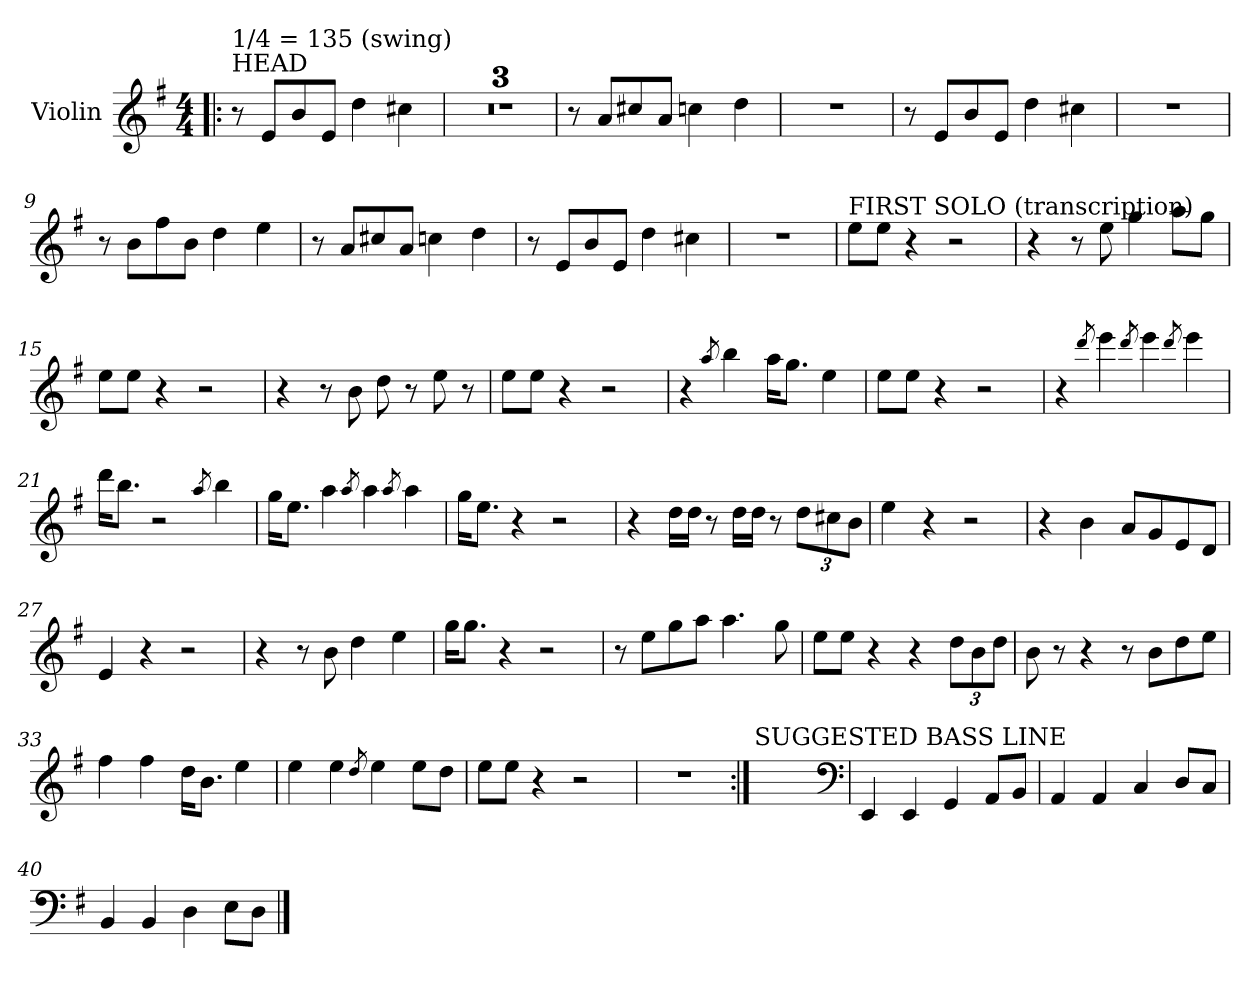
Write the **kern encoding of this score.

**kern
*part1
*staff1
*I"Violin
*I'Vln
*clefG2
*k[f#]
*G:
*M4/4
=1!|:
!LO:TX:a:t=HEAD
!LO:TX:a:t=1/4 = 135 (swing)
8r
8e/L
8b/
8e/J
4dd\
4cc#X\
=2
1r
=3
1r
=4
1r
=5
8r
8a/L
8cc#X/
8a/J
4ccn\
4dd\
=6
1r
!!LO:LB:g=z
=7
8r
8e/L
8b/
8e/J
4dd\
4cc#X\
=8
1r
=9
8r
8b\L
8ff#\
8b\J
4dd\
4ee\
=10
8r
8a/L
8cc#X/
8a/J
4ccn\
4dd\
=11
8r
8e/L
8b/
8e/J
4dd\
4cc#X\
=12
1r
!!LO:LB:g=z
=13
!LO:TX:a:t=FIRST SOLO (transcription)
8ee\L
8ee\J
4r
2r
=14
4r
8r
8ee\
4gg\
8aa\L
8gg\J
=15
8ee\L
8ee\J
4r
2r
=16
4r
8r
8b\
8dd\
8r
8ee\
8r
=17
8ee\L
8ee\J
4r
2r
=18
4r
8qaa/
4bb\
16aa\KL
8.gg\J
4ee\
!!LO:LB:g=z
=19
8ee\L
8ee\J
4r
2r
=20
4r
8qddd/
4eee\
8qddd/
4eee\
8qddd/
4eee\
=21
16ddd\KL
8.bb\J
2r
8qaa/
4bb\
=22
16gg\KL
8.ee\J
4aa\
8qaa/
4aa\
8qaa/
4aa\
=23
16gg\KL
8.ee\J
4r
2r
=24
4r
16dd\LL
16dd\JJ
8r
16dd\LL
16dd\JJ
8r
*Xbrackettup
12dd\L
12cc#X\
12b\J
!!LO:LB:g=z
=25
4ee\
4r
2r
=26
4r
4b\
8a/L
8g/
8e/
8d/J
=27
4e/
4r
2r
=28
4r
8r
8b\
4dd\
4ee\
=29
16gg\KL
8.gg\J
4r
2r
=30
8r
8ee\L
8gg\
8aa\J
4.aa\
8gg\
!!LO:LB:g=z
=31
8ee\L
8ee\J
4r
4r
12dd\L
12b\
12dd\J
=32
8b\
8r
4r
8r
8b\L
8dd\
8ee\J
=33
4ff#\
4ff#\
16dd\KL
8.b\J
4ee\
=34
4ee\
4ee\
8qdd/
4ee\
8ee\L
8dd\J
=35
8ee\L
8ee\J
4r
2r
=36
1r
!!LO:LB:g=z
=37:|!
!LO:TX:a:t=SUGGESTED BASS LINE
1ryy
*clefF4
=38
4EE/
4EE/
4GG/
8AA/L
8BB/J
=39
4AA/
4AA/
4C/
8D/L
8C/J
=40
4BB/
4BB/
4D\
8E\L
8D\J
==
*-
